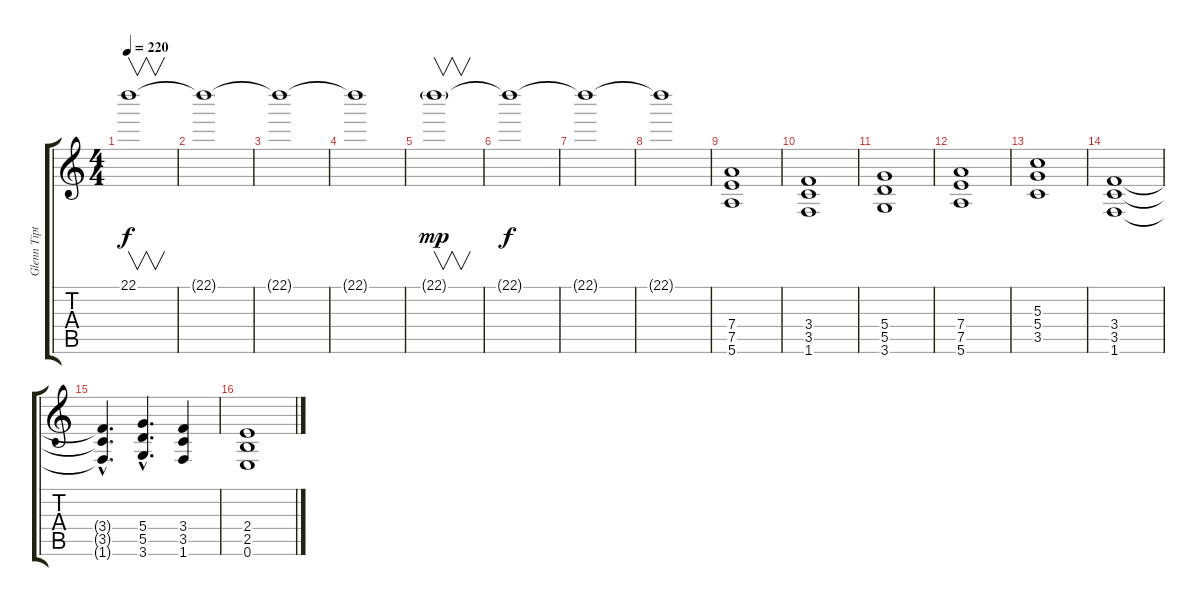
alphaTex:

\track ("Glenn Tipton" "Glenn Tipt") {instrument distortionguitar}
\staff {score tabs}
\tuning (E4 B3 G3 D3 A2 E2) {hide}
\ts (4 4)
\tempo 220
\clef g2
\ks c
22.1.1{v dy f} |
22.1{t}.1 |
22.1{t}.1 |
22.1{t}.1 |
22.1{g}.1{v dy mp} |
22.1{t}.1{dy f} |
22.1{t}.1 |
22.1{t}.1 |
(7.4 7.5 5.6).1 |
(3.4 3.5 1.6).1 |
(5.4 5.5 3.6).1 |
(7.4 7.5 5.6).1 |
(5.3 5.4 3.5).1 |
(3.4 3.5 1.6).1 |
(3.4{hac t} 3.5{hac t} 1.6{hac t}).4{d} (5.4{hac} 5.5{hac} 3.6{hac}).4{d} (3.4 3.5 1.6).4 |
(2.4 2.5 0.6).1
